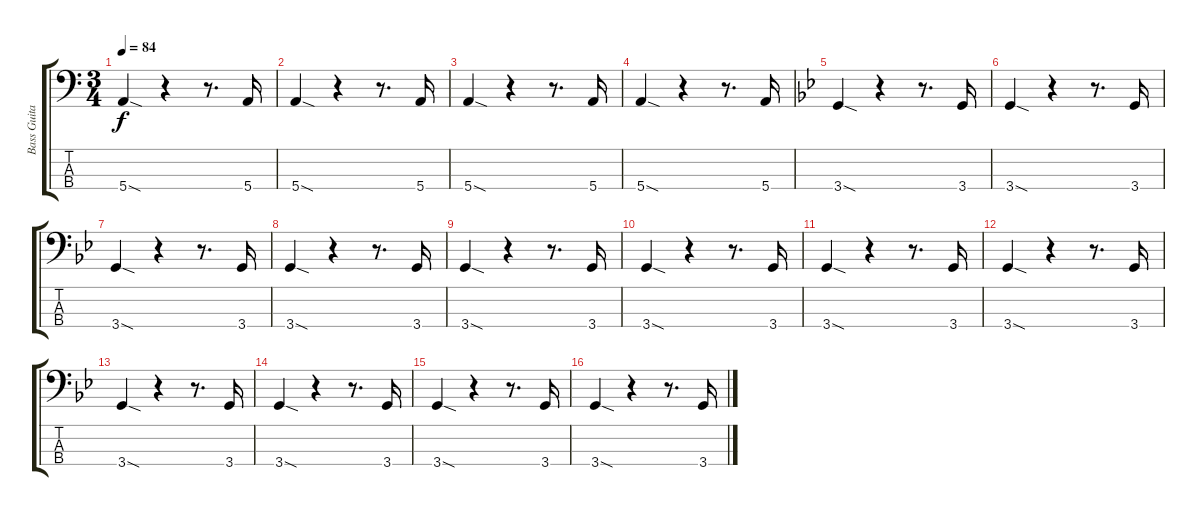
\track ("Bass Guitar" "Bass Guita") {instrument electricbassfinger}
\staff {score tabs}
\tuning (G2 D2 A1 E1) {hide}
\ts (3 4)
\tempo 84
\clef f4
\ks c
5.4{sod}.4{dy f} r.4 r.8{d} 5.4.16 |
5.4{sod}.4 r.4 r.8{d} 5.4.16 |
5.4{sod}.4 r.4 r.8{d} 5.4.16 |
5.4{sod}.4 r.4 r.8{d} 5.4.16 |
\ks gminor
3.4{sod}.4 r.4 r.8{d} 3.4.16 |
3.4{sod}.4 r.4 r.8{d} 3.4.16 |
3.4{sod}.4 r.4 r.8{d} 3.4.16 |
3.4{sod}.4 r.4 r.8{d} 3.4.16 |
3.4{sod}.4 r.4 r.8{d} 3.4.16 |
3.4{sod}.4 r.4 r.8{d} 3.4.16 |
3.4{sod}.4 r.4 r.8{d} 3.4.16 |
3.4{sod}.4 r.4 r.8{d} 3.4.16 |
3.4{sod}.4 r.4 r.8{d} 3.4.16 |
3.4{sod}.4 r.4 r.8{d} 3.4.16 |
3.4{sod}.4 r.4 r.8{d} 3.4.16 |
3.4{sod}.4 r.4 r.8{d} 3.4.16
